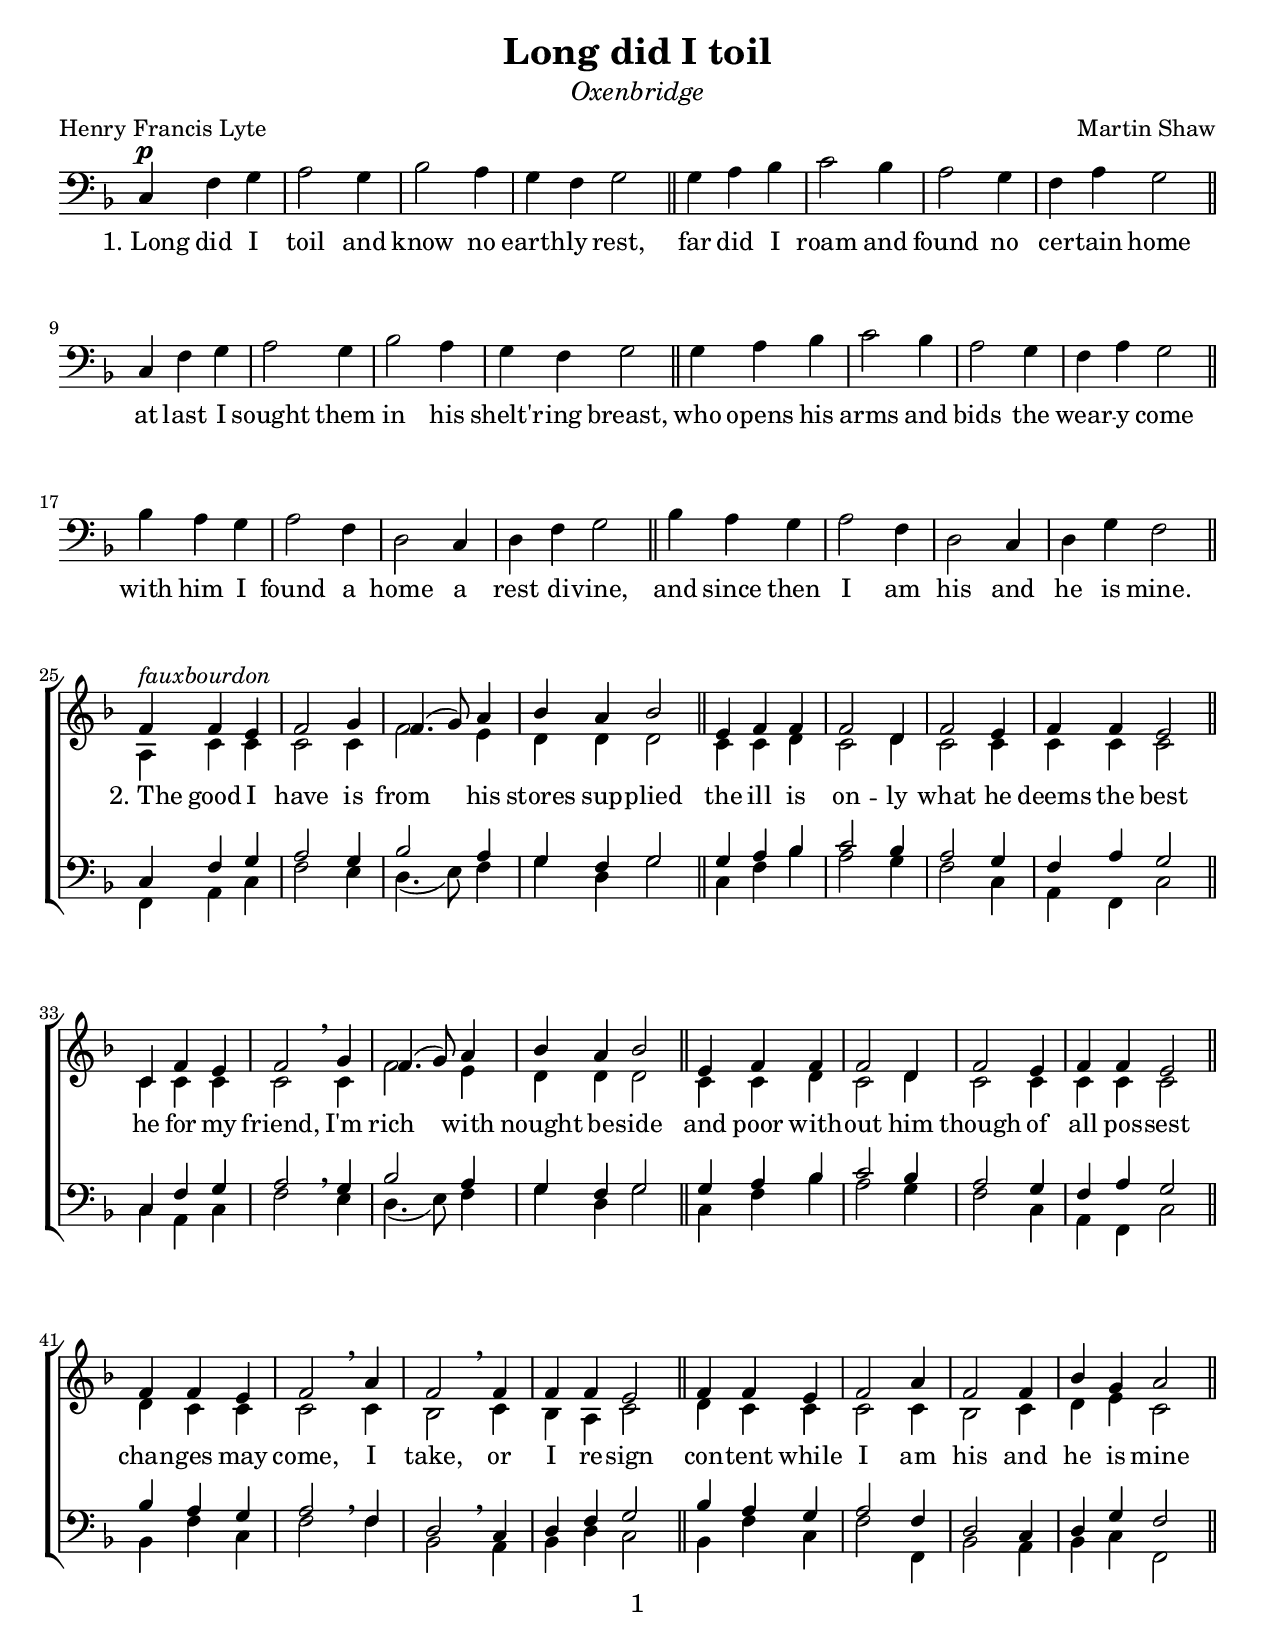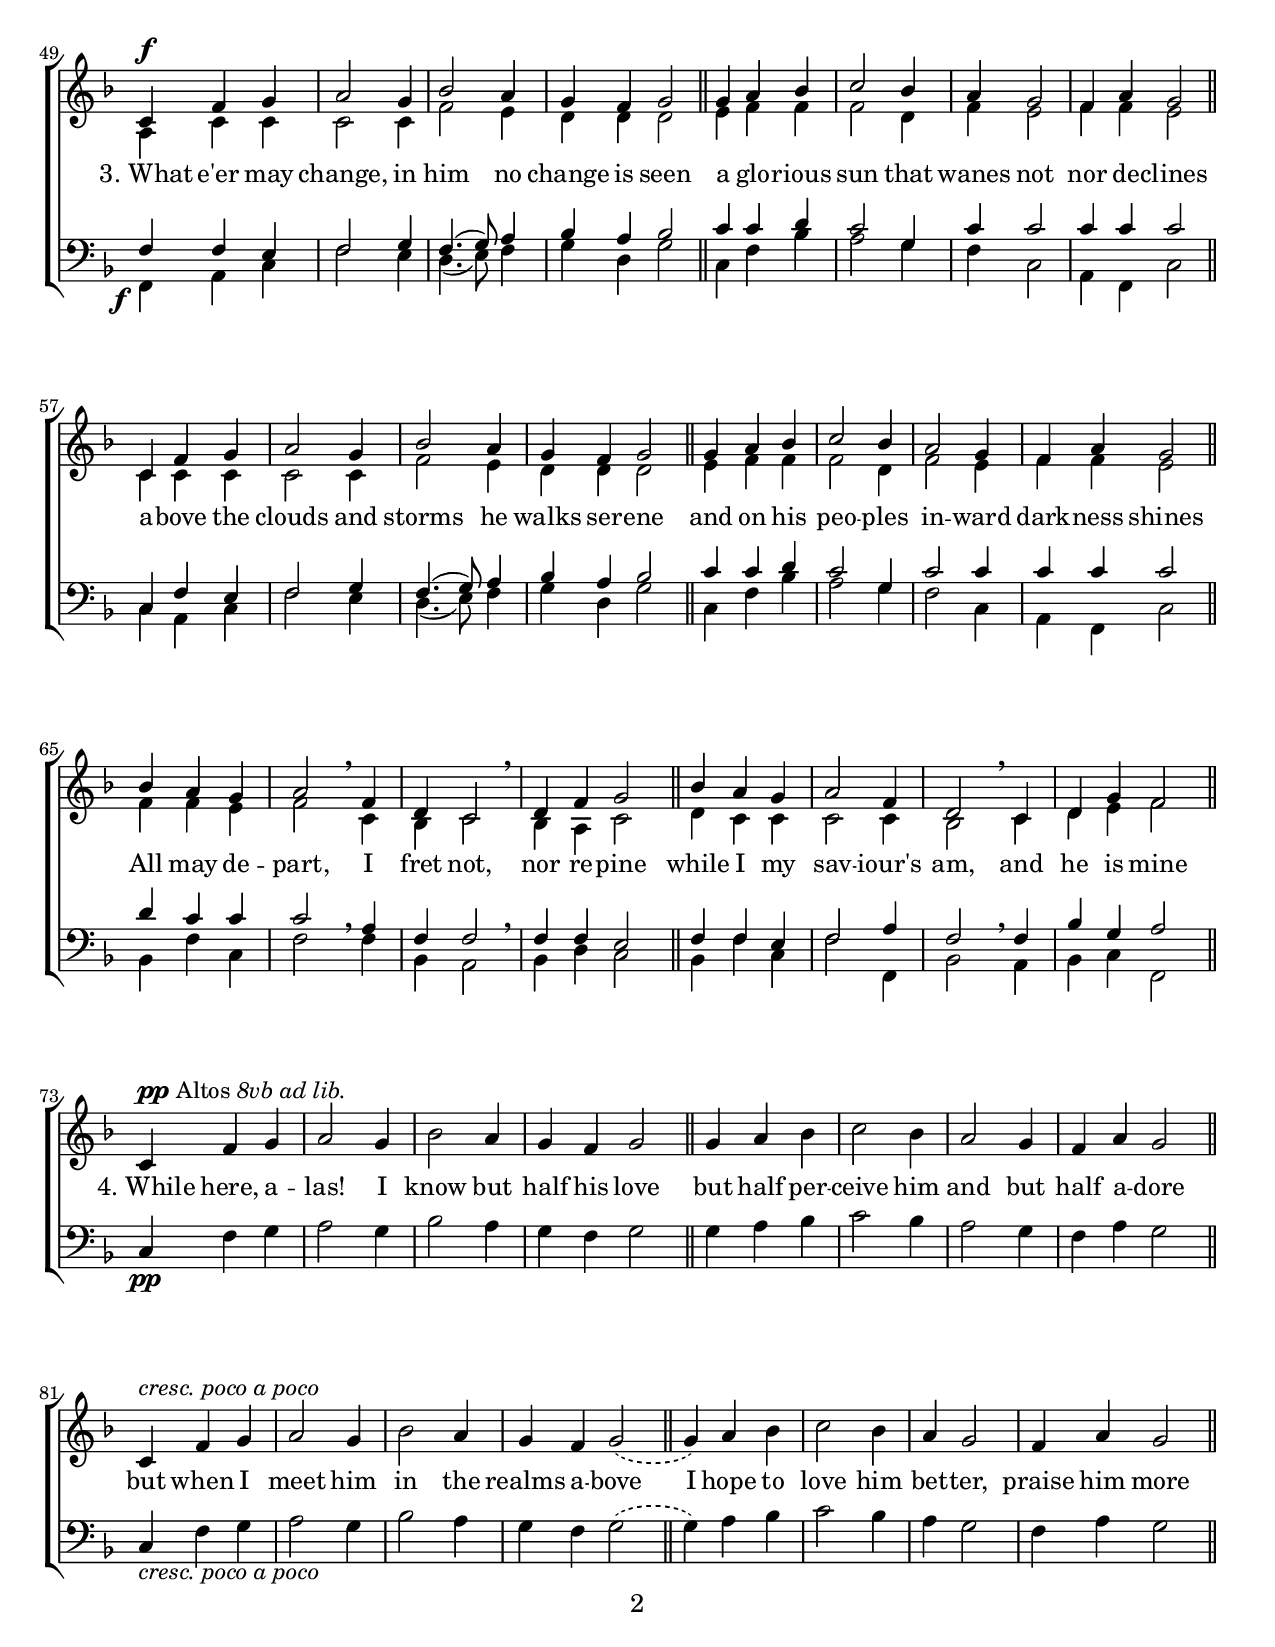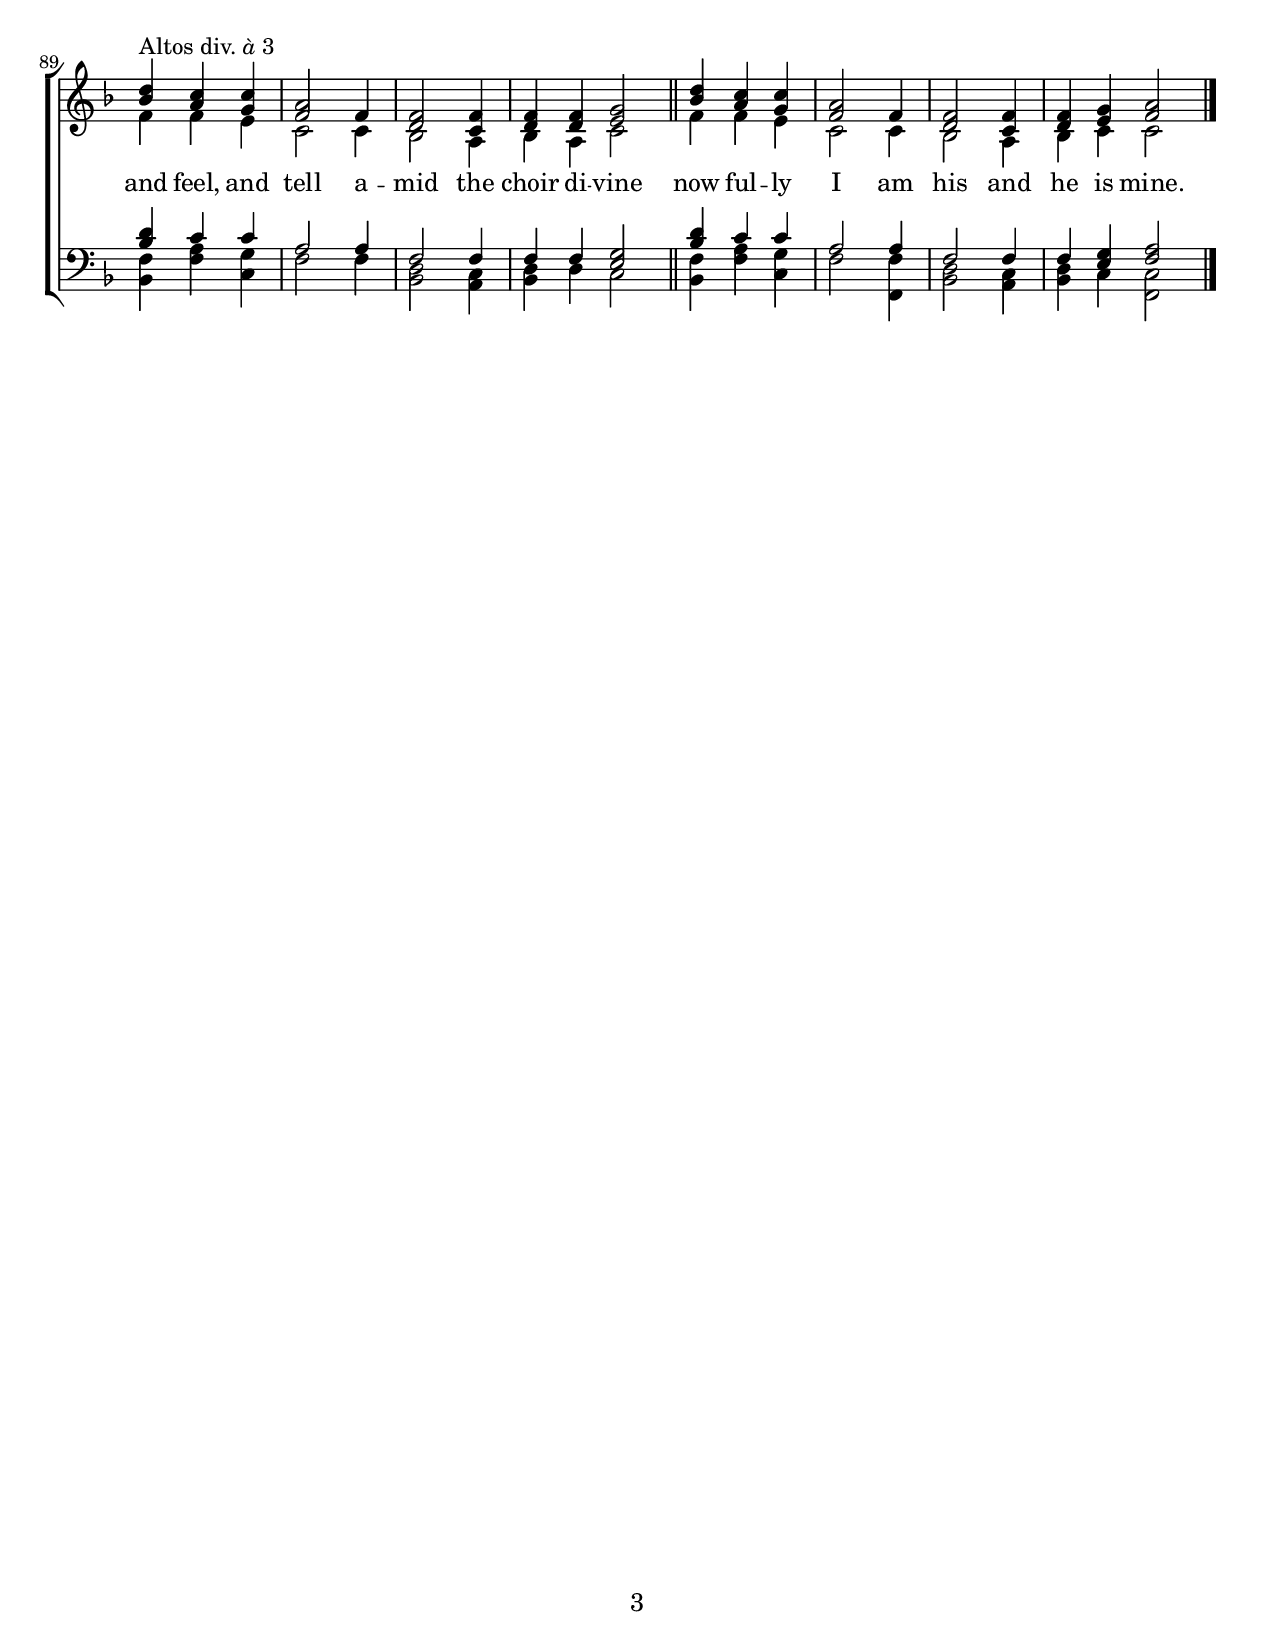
\version "2.18.2"
#(set-default-paper-size "letter")
\header {
  title = "Long did I toil"
  subtitle = \markup { \medium \italic { Oxenbridge } }
  poet = "Henry Francis Lyte"
  composer = "Martin Shaw"

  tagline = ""
}

phraseSpace = {
  \time 3/4
  s2.*3
  \time 4/4
  s1
}

phraseRest = {
  \time 3/4
  R2.*3
  \time 4/4
  R1
}

verseSpace = {
  \phraseSpace
  \phraseSpace
  \phraseSpace
  \phraseSpace
  \phraseSpace
  \phraseSpace
}

verseRest = {
  \phraseRest
  \phraseRest
  \phraseRest
  \phraseRest
  \phraseRest
  \phraseRest
}


global = {
  \key f \major
  % for midi only
  % \tempo 4 = 100
  \override Staff.TimeSignature #'stencil = ##f
  \verseSpace \break
  \verseSpace \break
  \verseSpace \break
  \verseSpace \break
}

melodyButOne = {
  f4 g   | a2 g4   | bes2 a4 | g f g2 \bar "||"
  g4 a bes | c2 bes4 | a2 g4   | f a g2 \bar "||"
  c,4 f g  | a2 g4   | bes2 a4 | g f g2 \bar "||"
  g4 a bes | c2 bes4 | a2 g4   | f a g2 \bar "||"
  bes4 a g | a2 f4   | d2 c4   | d f g2 \bar "||"
  bes4 a g | a2 f4   | d2 c4   | d g f2 \bar "||"
}

UnisonNotes = \relative c {
  \clef "bass"
  c4^\p \melodyButOne
  \verseRest
  \verseRest
  \verseRest
}

UnisonLyrics = \lyricmode {
  "1. Long" did I | toil and | know no | earth -- ly rest, |
  far did I | roam and | found no | cer -- tain home |
  at last I | sought them | in his | shelt'r -- ing breast, |
  who opens his | arms and | bids the | wear -- y come |
  with him I | found a | home a | rest di -- vine, |
  and since then | I am | his and | he is mine.
}

firstAltoFBphraseOneSuffix = {
  f4 e | f2 g4 | f4.( g8) a4 | bes a bes2
}

firstAltoFBphraseOneSuffixBreath = {
  f4 e | f2 \breathe g4 | f4.( g8) a4 | bes a bes2
}


firstAltoFBphraseTwo = {
  e,4 f f | f2 d4 | f2 e4 | f f e2
}

% slight rhythmic variations
verseThreeMelodyButOne = {
  f4 g   | a2 g4   | bes2 a4 | g f g2  \bar "||"
  g4 a bes | c2 bes4 | a4 g2   | f4 a g2 \bar "||"
  c,4 f g  | a2 g4   | bes2 a4 | g f g2  \bar "||"
  g4 a bes | c2 bes4 | a2 g4   | f a g2  \bar "||"
  bes4 a g | a2 \breathe f4   | d4 c2 \breathe  | d4 f g2 \bar "||"
  bes4 a g | a2 f4   | d2 \breathe c4   | d g f2  \bar "||"
}


firstAltoMusic = \relative c' {
  \voiceOne
  \verseRest

  f4^\markup { \italic "fauxbourdon" } \firstAltoFBphraseOneSuffix |
  \firstAltoFBphraseTwo |
  c4 \firstAltoFBphraseOneSuffixBreath |
  \firstAltoFBphraseTwo |
  f4 f e | f2 \breathe a4 | f2 \breathe f4 | f f e2 |
  f4 f e | f2 a4 | f2 f4 | bes4 g a2 |

  \relative c' { c4^\f \verseThreeMelodyButOne }

  \oneVoice
  \relative c' {
    c4^\markup { \dynamic pp { Altos} \italic {8vb ad lib.} }
    f4 g   | a2 g4   | bes2 a4 | g f g2  \bar "||"
    g4 a bes | c2 bes4 | a2 g4   | f4 a g2 \bar "||"
    c,4^\markup{\italic {cresc. poco a poco}} f g  | a2 g4   | bes2 a4 | g f \slurDashed g2(  \bar "||"
    g4) a bes | c2 bes4 | a4 g2   | f4 a g2  \bar "||"
  }

  \voiceOne
  \relative c'' {
    << { d4^\markup{Altos div. \italic { à } 3} c c   | a2 f4 | f2 f4 | f f g2 \bar "||" }
       { bes4 a g | f2 s4 | d2 c4 | d d e2 } >>

    << { d'4 c c   | a2 f4 | f2 f4 | f g a2 \bar "|."  }
       { bes4 a g | f2 s4 | d2 c4 | d e f2 } >>
  }
}


secondAltoFBphraseOneSuffix = {
  c4 c | c2 c4 | f2 e4 | d4 d d2 |
}

secondAltoFBphraseTwo = {
  c4 c d | c2 d4 | c2 c4 | c4 c c2 |
}

secondAltoHphraseOneSuffix = {
  \secondAltoFBphraseOneSuffix
}

secondAltoHphraseTwo = {
  e4 f f | f2 d4 | f4 e2 | f4 f e2
}

secondAltoHphraseFour = {
  e4 f f | f2 d4 | f2 e4 | f4 f e2
}


secondAltoMusic = \relative c' {
  \voiceTwo
  \verseRest

  a4 \secondAltoFBphraseOneSuffix |
  \secondAltoFBphraseTwo |
  c4 \secondAltoFBphraseOneSuffix |
  \secondAltoFBphraseTwo |
  d4 c c | c2 c4 | bes2 c4 | bes a c2 |
  d4 c c | c2 c4 | bes2 c4 | d e c2 |

  a4 \secondAltoHphraseOneSuffix |
  \secondAltoHphraseTwo |
  c4 \secondAltoHphraseOneSuffix |
  \secondAltoHphraseFour |
  f4 f e | f2 c4 | bes4 c2 | bes4 a c2 |
  d4 c c | c2 c4 | bes2 c4 | d e f2 |

  \oneVoice
  \phraseSpace
  \phraseSpace
  \phraseSpace
  \phraseSpace

  \voiceTwo
  f4 f e | c2 c4 | bes2 a4 | bes a c2 |
  f4 f e | c2 c4 bes2 a4 | bes c c2 |
}

tenorMusic = \relative c {
  \voiceOne
  \verseRest

  c4 \melodyButOne

  f4 f e | f2 g4 | f4.( g8) a4 | bes a bes2 |
  c4 c d | c2 g4 | c4 c2 | c4 c c2 |
  c,4 f e | f2 g4 | f4.( g8) a4 | bes a bes2 |
  c4 c d | c2 g4 | c2 c4 | c4 c c2 |
  d4 c c | c2 \breathe a4 | f4 f2 \breathe | f4 f e2 |
  f4 f e | f2 a4 | f2 \breathe f4 | bes4 g a2 |

  \oneVoice
  \relative c { c4_\pp
    f4 g   | a2 g4   | bes2 a4 | g f g2  \bar "||"
    g4 a bes | c2 bes4 | a2 g4   | f4 a g2 \bar "||"
    c,4_\markup{\italic {cresc. poco a poco}} f g  | a2 g4   | bes2 a4 | g f \slurDashed g2(  \bar "||"
    g4) a bes | c2 bes4 | a4 g2   | f4 a g2  \bar "||"
  }

  \voiceOne
  \relative c' {
    << d4 bes >> c4 c | a2 a4 | f2 f4 | f f << g2 e >> |
    << d'4 bes >> c4 c | a2 a4 | f2 f4 | f << g e >> << a2 f >> |
  }
}

bassFBphraseOneSuffix = {
  \relative c { a4 c | f2 e4 | d4.( e8) f4 | g4 d g2 }
}

bassFBphraseOneSuffixBreath = {
  \relative c { a4 c | f2 \breathe e4 | d4.( e8) f4 | g4 d g2 }
}


bassFBphraseTwo = {
  \relative c { c4 f bes | a2 g4 | f2 c4 | a4 f c'2 }
}

bassHphraseOneSuffix = {
  \bassFBphraseOneSuffix
}

bassHphraseTwo = {
  \relative c { c4 f bes | a2 g4 | f4 c2 | a4 f c'2 }
}

bassHphraseFour = {
  \bassFBphraseTwo
}

bassMusic = \relative c {
  \voiceTwo
  \verseRest

  f,4 \bassFBphraseOneSuffix |
  \bassFBphraseTwo |
  c'4 \bassFBphraseOneSuffixBreath |
  \bassFBphraseTwo |
  bes4 f' c | f2 \breathe f4 | bes,2 \breathe a4 | bes d c2 |
  bes4 f' c | f2 f,4 | bes2 a4 | bes c f,2 |

  \once \override DynamicText.self-alignment-X = #4
  f4_\f
  \bassHphraseOneSuffix |
  \bassHphraseTwo |
  c'4 \bassHphraseOneSuffix |
  \bassHphraseFour |
  bes4 f' c | f2 f4 | bes,4 a2 | bes4 d c2 |
  bes4 f' c | f2 f,4 | bes2 a4 | bes c f,2 |

  \oneVoice
  \phraseSpace
  \phraseSpace
  \phraseSpace
  \phraseSpace

  \voiceTwo
  \relative c {
    << { f4 a g }
       { bes,4 f' c } >> |
    f2 f4 |
    << { d2 c4 | d }
       { bes2 a4 | bes } >>
    d4 c2 |

    << { f4 a g }
       { bes,4 f' c } >> |
    f2 << f4 f, >> |
    << { d'2 c4 | d }
       { bes2 a4 | bes } >>
    c4
    << c2 f,>> |
  }
}


rhythm = \relative c'' {
  \verseRest
  c4 c c | c2 c4 | c2 c4 | c c c2 |
  c4 c c | c2 c4 | c2 c4 | c c c2 |
  c4 c c | c2 c4 | c2 c4 | c c c2 |
  c4 c c | c2 c4 | c2 c4 | c c c2 |
  c4 c c | c2 c4 | c2 c4 | c c c2 |
  c4 c c | c2 c4 | c2 c4 | c c c2 |

  c4 c c | c2 c4 | c2 c4 | c c c2 |
  c4 c c | c2 c4 | c4 c2 | c4 c c2 |
  c4 c c | c2 c4 | c2 c4 | c c c2 |
  c4 c c | c2 c4 | c2 c4 | c c c2 |
  c4 c c | c2 c4 | c4 c2 | c4 c c2 |
  c4 c c | c2 c4 | c2 c4 | c c c2 |

  c4 c c | c2 c4 | c2 c4 | c c c2 |
  c4 c c | c2 c4 | c2 c4 | c c c2 |
  c4 c c | c2 c4 | c2 c4 | c c c2 |
  c4 c c | c2 c4 | c4 c2 | c4 c c2 |
  c4 c c | c2 c4 | c2 c4 | c c c2 |
  c4 c c | c2 c4 | c2 c4 | c c c2 |
}

theWords = \lyricmode {
  "2. The" good I | have is | from his | stores sup -- plied |
  the ill is | on -- ly | what he | deems the best |
  he for my | friend, I'm | rich with | nought be -- side |
  and poor with -- | out him | though of | all pos -- sest |
  chan -- ges may | come, I | take, or | I re -- sign |
  con -- tent while | I am | his and | he is mine |

  "3. What" e'er may | change, in | him no | change is seen |
  a glo -- rious | sun that | wanes not | nor de -- clines |
  a -- bove the | clouds and | storms he | walks ser -- ene |
  and on his | peo -- ples | in -- ward | dark -- ness shines |
  All may de -- | part, I | fret not, | nor re -- pine |
  while I my | sav -- iour's | am, and | he is mine |

  "4. While" here, a -- | las! I | know but | half his love |
  but half per -- | ceive him | and but | half a -- dore |
  but when I | meet him | in the | realms a -- bove |
  I hope to | love him | bet -- ter, | praise him more |
  and feel, and | tell a -- | mid the | choir di -- vine |
  now ful -- ly | I am | his and | he is mine.

}

\book {
\score {
  <<
    \new Voice = "UnisonVoice" << \global \UnisonNotes >>
    \new Lyrics \lyricsto "UnisonVoice" \UnisonLyrics


    \new ChoirStaff <<
      \new Staff = "altoStaff" <<
        \new Voice = "alto1" { << \global \firstAltoMusic >> }
        \new Voice = "alto2" { << \global \secondAltoMusic >> }
        \new NullVoice = "rhythm" \rhythm
      >>

      \new Lyrics = "theLyrics"

      \new Staff = "tbStaff" <<
        \clef bass
        \new Voice = "tenors" { << \global \tenorMusic >> }
        \new Voice = "basses" { << \global \bassMusic >> }
      >>
      \context Lyrics = "theLyrics" \lyricsto "rhythm" \theWords
    >>
  >>
  \layout {
    indent = #0
    \context { \Staff
      % these lines prevent empty staves from being printed
      \RemoveEmptyStaves
      \override VerticalAxisGroup.remove-first = ##t
    }
    %\context { % lyrics avoid barlines
    %  \Lyrics
    %  \consists "Bar_engraver"
    %  \consists "Separating_line_group_engraver"
    %  \hide BarLine
    %}
  }

  % \midi { }
}
\paper {
  % print page numbers centered at the bottom
  print-page-number = ##t
  print-first-page-number = ##t
  oddHeaderMarkup = \markup \fill-line { " " }
  evenHeaderMarkup = \markup \fill-line { " " }
  oddFooterMarkup = \markup { \fill-line {
    \fontsize #1 \on-the-fly #print-page-number-check-first
    \fromproperty #'page:page-number-string } }
  evenFooterMarkup = \markup { \fill-line {
    \fontsize #1 \on-the-fly #print-page-number-check-first
    \fromproperty #'page:page-number-string } }
}

}